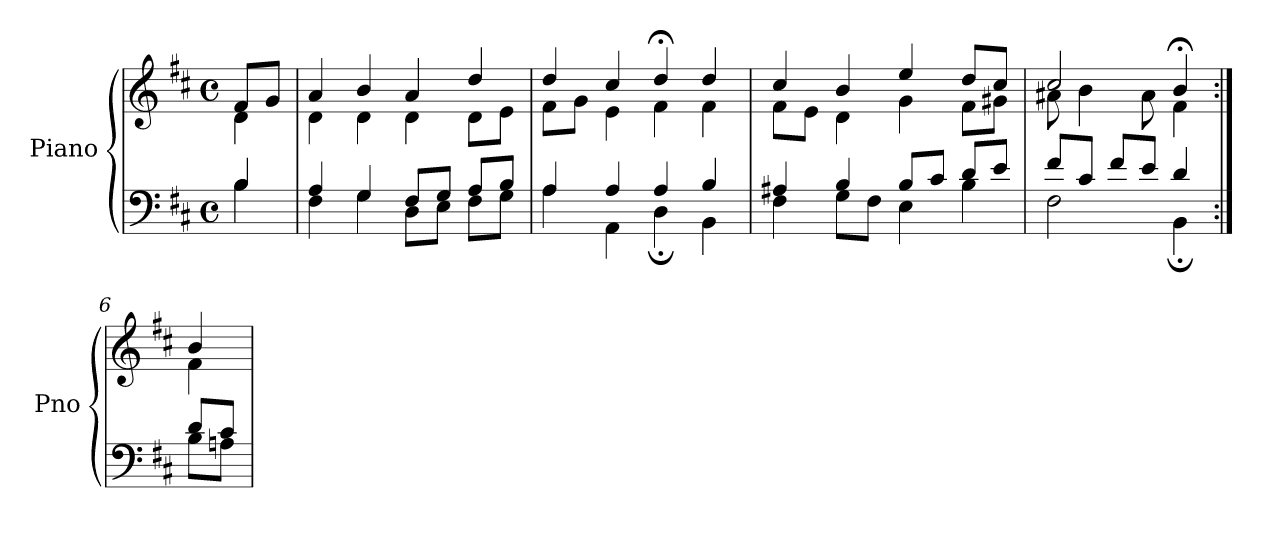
**kern	**kern
*part1	*part1
*staff2	*staff1
*I"Piano	*
*I'Pno	*
*clefF4	*clefG2
*k[f#c#]	*k[f#c#]
*M4/4	*M4/4
*met(c)	*met(c)
=1	=1
*^	*^
4B/	4B\	8f#/L	4d\
.	.	8g/J	.
=2	=2	=2	=2
4A/	4F#\	4a/	4d\
4G/	4G\	4b/	4d\
8F#/L	8D\L	4a/	4d\
8G/J	8E\J	.	.
8A/L	8F#\L	4dd/	8d\L
8B/J	8G\J	.	8e\J
=3	=3	=3	=3
4A/	4A\	4dd/	8f#\L
.	.	.	8g\J
4A/	4AA\	4cc#/	4e\
4A/	4D;\	4dd;</	4f#\
4B/	4BB\	4dd/	4f#\
=4	=4	=4	=4
4A#X/	4F#\	4cc#/	8f#\L
.	.	.	8e\J
4B/	8G\L	4b/	4d\
.	8F#\J	.	.
8B/L	4E\	4ee/	4g\
8c#/J	.	.	.
8d/L	4B\	8dd/L	8f#\L
8e/J	.	8cc#/J	8g#X\J
=5	=5	=5	=5
8f#/L	2F#\	2cc#/	8a#X\
8c#/J	.	.	4b\
8f#/L	.	.	.
8e/J	.	.	8a#\
4d/	4BB;\	4b;</	4f#\
=6:|!	=6:|!	=6:|!	=6:|!
8d/L	8B\L	4b/	4f#\
8c#/J	8An\J	.	.
*v	*v	*	*
*	*v	*v
=	=
*-	*-
